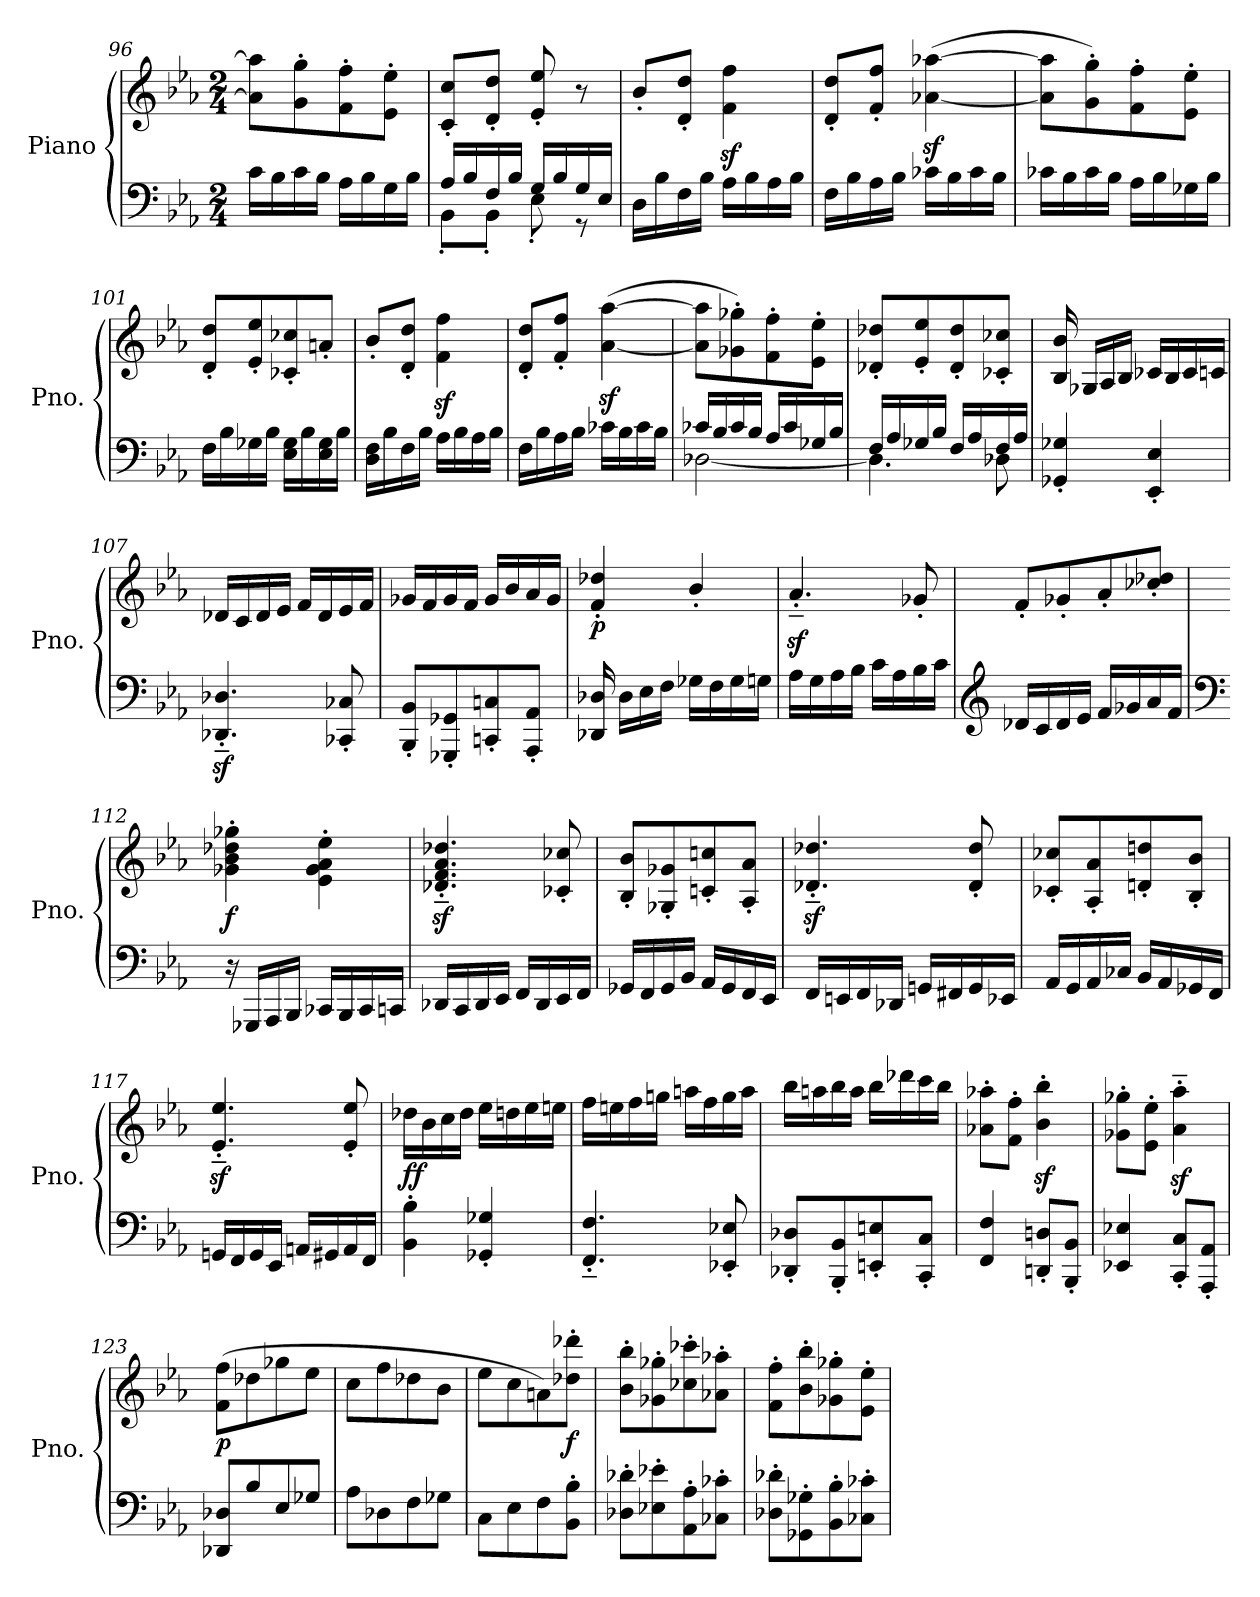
**kern	**kern	**dynam
*part1	*part1	*part1
*staff2	*staff1	*staff1/2
*I"Piano	*	*
*I'Pno.	*	*
*clefF4	*clefG2	*
*k[b-e-a-]	*k[b-e-a-]	*
*M2/4	*M2/4	*
=96	=96	=96
16c\LL	8a-\] 8aa-\]L	.
16B-\	.	.
16c\	8g\' 8gg\'	.
16B-\JJ	.	.
16A-\LL	8f\' 8ff\'	.
16B-\	.	.
16G\	8e-\' 8ee-\'J	.
16B-\JJ	.	.
=97	=97	=97
*^	*	*
16A-/LL	8BB-'\L	8c/' 8cc/'L	.
16B-/	.	.	.
16F/	8BB-'\J	8d/' 8dd/'J	.
16B-/JJ	.	.	.
16G/LL	8E-'\	8e-/' 8ee-/'	.
16B-/	.	.	.
16G/	8r	8r	.
16E-/JJ	.	.	.
*v	*v	*	*
=98	=98	=98
16D\LL	8b-'/L	.
16B-\	.	.
16F\	8d/' 8dd/'J	.
16B-\JJ	.	.
16A-\LL	4f\z< 4ff\z<	.
16B-\	.	.
16A-\	.	.
16B-\JJ	.	.
=99	=99	=99
16F\LL	8d/' 8dd/'L	.
16B-\	.	.
16A-\	8f/' 8ff/'J	.
16B-\JJ	.	.
16c-X\LL	([4a-X\z< [4aa-X\z<	.
16B-\	.	.
16c-\	.	.
16B-\JJ	.	.
!!LO:LB:g=z
=100	=100	=100
16c-X\LL	8a-\] 8aa-\]L	.
16B-\	.	.
16c-\	8g\' 8gg\')	.
16B-\JJ	.	.
16A-\LL	8f\' 8ff\'	.
16B-\	.	.
16G-X\	8e-\' 8ee-\'J	.
16B-\JJ	.	.
=101	=101	=101
16F\LL	8d/' 8dd/'L	.
16B-\	.	.
16G-X\	8e-/' 8ee-/'	.
16B-\JJ	.	.
16E-\ 16G-\LL	8c-X/' 8cc-X/'	.
16B-\	.	.
16E-\ 16G-\	8an'/J	.
16B-\JJ	.	.
=102	=102	=102
16D\ 16F\LL	8b-'/L	.
16B-\	.	.
16F\	8d/' 8dd/'J	.
16B-\JJ	.	.
16A-\LL	4f\z< 4ff\z<	.
16B-\	.	.
16A-\	.	.
16B-\JJ	.	.
=103	=103	=103
16F\LL	8d/' 8dd/'L	.
16B-\	.	.
16A-\	8f/' 8ff/'J	.
16B-\JJ	.	.
16c-X\LL	([4a-\z< [4aa-\z<	.
16B-\	.	.
16c-\	.	.
16B-\JJ	.	.
=104	=104	=104
*^	*	*
16c-X/LL	[2D-X\	8a-\] 8aa-\]L	.
16B-/	.	.	.
16c-/	.	8g-X\' 8gg-X\')	.
16B-/JJ	.	.	.
16A-/LL	.	8f\' 8ff\'	.
16c-/	.	.	.
16G-X/	.	8e-\' 8ee-\'J	.
16B-/JJ	.	.	.
!!LO:LB:g=z
=105	=105	=105	=105
16F/LL	4.D-\]	8d-X/' 8dd-X/'L	.
16A-/	.	.	.
16G-X/	.	8e-/' 8ee-/'	.
16B-/JJ	.	.	.
16F/LL	.	8d-/' 8dd-/'	.
16A-/	.	.	.
16F/	8D-X\	8c-X/' 8cc-X/'J	.
16A-/JJ	.	.	.
*v	*v	*	*
=106	=106	=106
4GG-X/' 4G-X/'	16B-/ 16b-/	.
.	16G-X/LL	.
.	16A-/	.
.	16B-/JJ	.
4EE-/' 4E-/'	16c-X/LL	.
.	16B-/	.
.	16c-/	.
.	16cn/JJ	.
=107	=107	=107
4.DD-X/z<'~ 4.D-X/z<'~	16d-X/LL	.
.	16c/	.
.	16d-/	.
.	16e-/JJ	.
.	16f/LL	.
.	16d-/	.
8CC-X/' 8C-X/'	16e-/	.
.	16f/JJ	.
=108	=108	=108
8BBB-/' 8BB-/'L	16g-X/LL	.
.	16f/	.
8GGG-X/' 8GG-X/'	16g-/	.
.	16f/JJ	.
8CCn/' 8Cn/'	16g-/LL	.
.	16b-/	.
8AAA-/' 8AA-/'J	16a-/	.
.	16g-/JJ	.
=109	=109	=109
!	!	!LO:DY:b
16DD-X/ 16D-X/	4f/' 4dd-X/'	p
16D-\LL	.	.
16E-\	.	.
16F\JJ	.	.
16G-X\LL	4b-'/	.
16F\	.	.
16G-\	.	.
16Gn\JJ	.	.
!!LO:LB:g=z
=110	=110	=110
16A-\LL	4.a-z<'~/	.
16G\	.	.
16A-\	.	.
16B-\JJ	.	.
16c\LL	.	.
16A-\	.	.
16B-\	8g-X'/	.
16c\JJ	.	.
=111	=111	=111
*clefG2	*	*
16d-X/LL	8f'/L	.
16c/	.	.
16d-/	8g-X'/	.
16e-/JJ	.	.
16f/LL	8a-'/	.
16g-X/	.	.
16a-/	8cc-X/' 8dd-X/'J	.
16f/JJ	.	.
=112	=112	=112
*clefF4	*	*
!	!	!LO:DY:b
16r	4g-X\' 4b-\' 4dd-X\' 4gg-X\'	f
16GGG-X/LL	.	.
16AAA-/	.	.
16BBB-/JJ	.	.
16CC-X/LL	4e-\' 4g-\' 4a-\' 4ee-\'	.
16BBB-/	.	.
16CC-/	.	.
16CCn/JJ	.	.
=113	=113	=113
16DD-X/LL	4.d-X/z<'~ 4.f/z<'~ 4.a-/z<'~ 4.dd-X/z<'~	.
16CC/	.	.
16DD-/	.	.
16EE-/JJ	.	.
16FF/LL	.	.
16DD-/	.	.
16EE-/	8c-X/' 8cc-X/'	.
16FF/JJ	.	.
=114	=114	=114
16GG-X/LL	8B-/' 8b-/'L	.
16FF/	.	.
16GG-/	8G-X/' 8g-X/'	.
16BB-/JJ	.	.
16AA-/LL	8cn/' 8ccn/'	.
16GG-/	.	.
16FF/	8A-/' 8a-/'J	.
16EE-/JJ	.	.
!!LO:LB:g=z
=115	=115	=115
16FF/LL	4.d-X/z<'~ 4.dd-X/z<'~	.
16EEn/	.	.
16FF/	.	.
16DD-X/JJ	.	.
16GGn/LL	.	.
16FF#X/	.	.
16GG/	8d-/' 8dd-/'	.
16EE-X/JJ	.	.
=116	=116	=116
16AA-/LL	8c-X/' 8cc-X/'L	.
16GG/	.	.
16AA-/	8A-/' 8a-/'	.
16C-X/JJ	.	.
16BB-/LL	8dn/' 8ddn/'	.
16AA-/	.	.
16GG-X/	8B-/' 8b-/'J	.
16FF/JJ	.	.
=117	=117	=117
16GGn/LL	4.e-/z<'~ 4.ee-/z<'~	.
16FF/	.	.
16GG/	.	.
16EE-/JJ	.	.
16AAn/LL	.	.
16GG#X/	.	.
16AA/	8e-/' 8ee-/'	.
16FF/JJ	.	.
=118	=118	=118
!	!	!LO:DY:b
4BB-\' 4B-\'	16dd-X\LL	ff
.	16b-\	.
.	16cc\	.
.	16dd-\JJ	.
4GG-X/' 4G-X/'	16ee-\LL	.
.	16ddn\	.
.	16ee-\	.
.	16een\JJ	.
=119	=119	=119
4.FF/'~ 4.F/'~	16ff\LL	.
.	16een\	.
.	16ff\	.
.	16ggn\JJ	.
.	16aan\LL	.
.	16ff\	.
8EE-X/' 8E-X/'	16gg\	.
.	16aa\JJ	.
!!LO:LB:g=z
=120	=120	=120
8DD-X/' 8D-X/'L	16bb-\LL	.
.	16aan\	.
8BBB-/' 8BB-/'	16bb-\	.
.	16aa\JJ	.
8EEn/' 8En/'	16bb-\LL	.
.	16ddd-X\	.
8CC/' 8C/'J	16ccc\	.
.	16bb-\JJ	.
=121	=121	=121
4FF/ 4F/	8a-X\' 8aa-X\'L	.
.	8f\' 8ff\'J	.
8DDn/' 8Dn/'L	4b-\z<' 4bb-\z<'	.
8BBB-/' 8BB-/'J	.	.
=122	=122	=122
4EE-X/ 4E-X/	8g-X\' 8gg-X\'L	.
.	8e-\' 8ee-\'J	.
8CC/' 8C/'L	4a-\z<'~ 4aa-\z<'~	.
8AAA-/' 8AA-/'J	.	.
=123	=123	=123
!	!	!LO:DY:b
8DD-X/ 8D-X/L	(8f\ 8ff\L	p
8B-/	8dd-X\	.
8E-/	8gg-X\	.
8G-X/J	8ee-\J	.
=124	=124	=124
8A-\L	8cc\L	.
8D-X\	8ff\	.
8F\	8dd-X\	.
8G-X\J	8b-\J	.
=125	=125	=125
8C\L	8ee-\L	.
8E-\	8cc\	.
8F\	8an\)	.
!	!	!LO:DY:b
8BB-\' 8B-\'J	8dd-X\' 8ddd-X\'J	f
=126	=126	=126
8D-X\' 8d-X\'L	8b-\' 8bb-\'L	.
8E-X\' 8e-X\'	8g-X\' 8gg-X\'	.
8AA-\' 8A-\'	8cc-X\' 8ccc-X\'	.
8C-X\' 8c-X\'J	8a-X\' 8aa-X\'J	.
!!LO:PB:g=z
=127	=127	=127
8D-X\' 8d-X\'L	8f\' 8ff\'L	.
8GG-X\' 8G-X\'	8b-\' 8bb-\'	.
8BB-\' 8B-\'	8g-X\' 8gg-X\'	.
8C-X\' 8c-X\'J	8e-\' 8ee-\'J	.
=	=	=
*-	*-	*-
